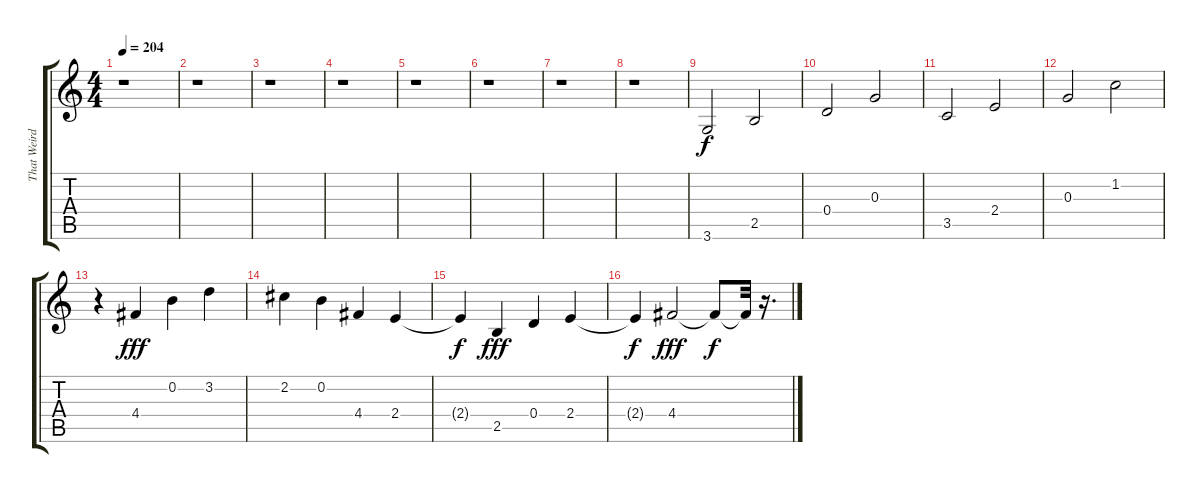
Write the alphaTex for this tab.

\track ("That Weird Guitar Thingy That I Can't Qu" "That Weird") {instrument overdrivenguitar}
\staff {score tabs}
\tuning (E4 B3 G3 D3 A2 E2) {hide}
\ts (4 4)
\tempo 204
\clef g2
\ks c
r.1{dy f} |
r.1 |
r.1 |
r.1 |
r.1 |
r.1 |
r.1 |
r.1 |
3.6.2 2.5.2 |
0.4.2 0.3.2 |
3.5.2 2.4.2 |
0.3.2 1.2.2 |
r.4 4.4.4{dy fff} 0.2.4 3.2.4 |
2.2.4 0.2.4 4.4.4 2.4.4 |
2.4{t}.4{dy f} 2.5.4{dy fff} 0.4.4 2.4.4 |
2.4{t}.4{dy f} 4.4.2{dy fff} 4.4{t}.8{dy f} 4.4{t}.32 r.16{d}
